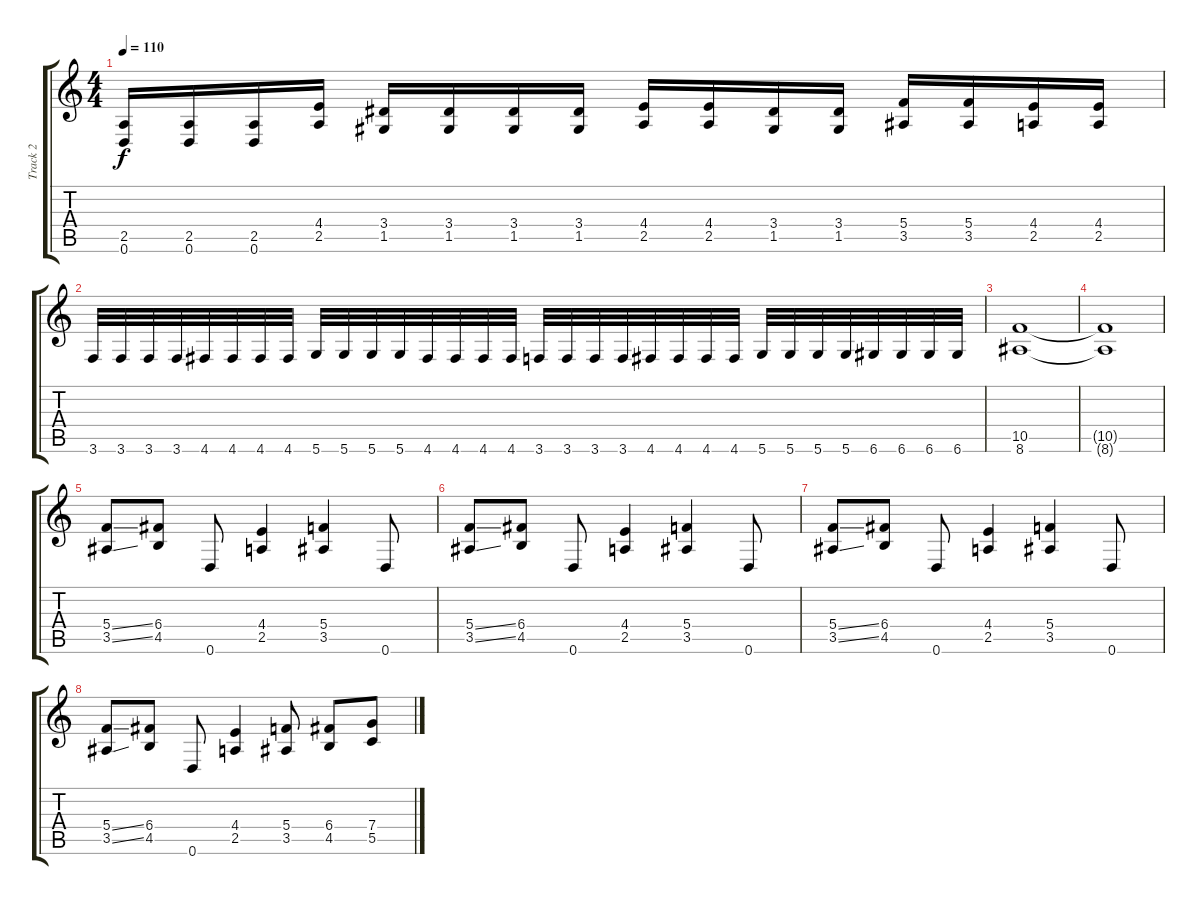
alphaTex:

\track ("Track 2" "Track 2") {instrument distortionguitar}
\staff {score tabs}
\tuning (D4 A3 F3 C3 G2 D2) {hide}
\ts (4 4)
\tempo 110
\clef g2
\ks c
(2.5 0.6).16{dy f} (2.5 0.6).16 (2.5 0.6).16 (4.4 2.5).16 (3.4 1.5).16 (3.4 1.5).16 (3.4 1.5).16 (3.4 1.5).16 (4.4 2.5).16 (4.4 2.5).16 (3.4 1.5).16 (3.4 1.5).16 (5.4 3.5).16 (5.4 3.5).16 (4.4 2.5).16 (4.4 2.5).16 |
3.6.32 3.6.32 3.6.32 3.6.32 4.6.32 4.6.32 4.6.32 4.6.32 5.6.32 5.6.32 5.6.32 5.6.32 4.6.32 4.6.32 4.6.32 4.6.32 3.6.32 3.6.32 3.6.32 3.6.32 4.6.32 4.6.32 4.6.32 4.6.32 5.6.32 5.6.32 5.6.32 5.6.32 6.6.32 6.6.32 6.6.32 6.6.32 |
(10.5 8.6).1 |
(10.5{t} 8.6{t}).1 |
(5.4{ss} 3.5{ss}).8 (6.4 4.5).8 0.6.8 (4.4 2.5).4 (5.4 3.5).4 0.6.8 |
(5.4{ss} 3.5{ss}).8 (6.4 4.5).8 0.6.8 (4.4 2.5).4 (5.4 3.5).4 0.6.8 |
(5.4{ss} 3.5{ss}).8 (6.4 4.5).8 0.6.8 (4.4 2.5).4 (5.4 3.5).4 0.6.8 |
(5.4{ss} 3.5{ss}).8 (6.4 4.5).8 0.6.8 (4.4 2.5).4 (5.4 3.5).8 (6.4 4.5).8 (7.4 5.5).8
